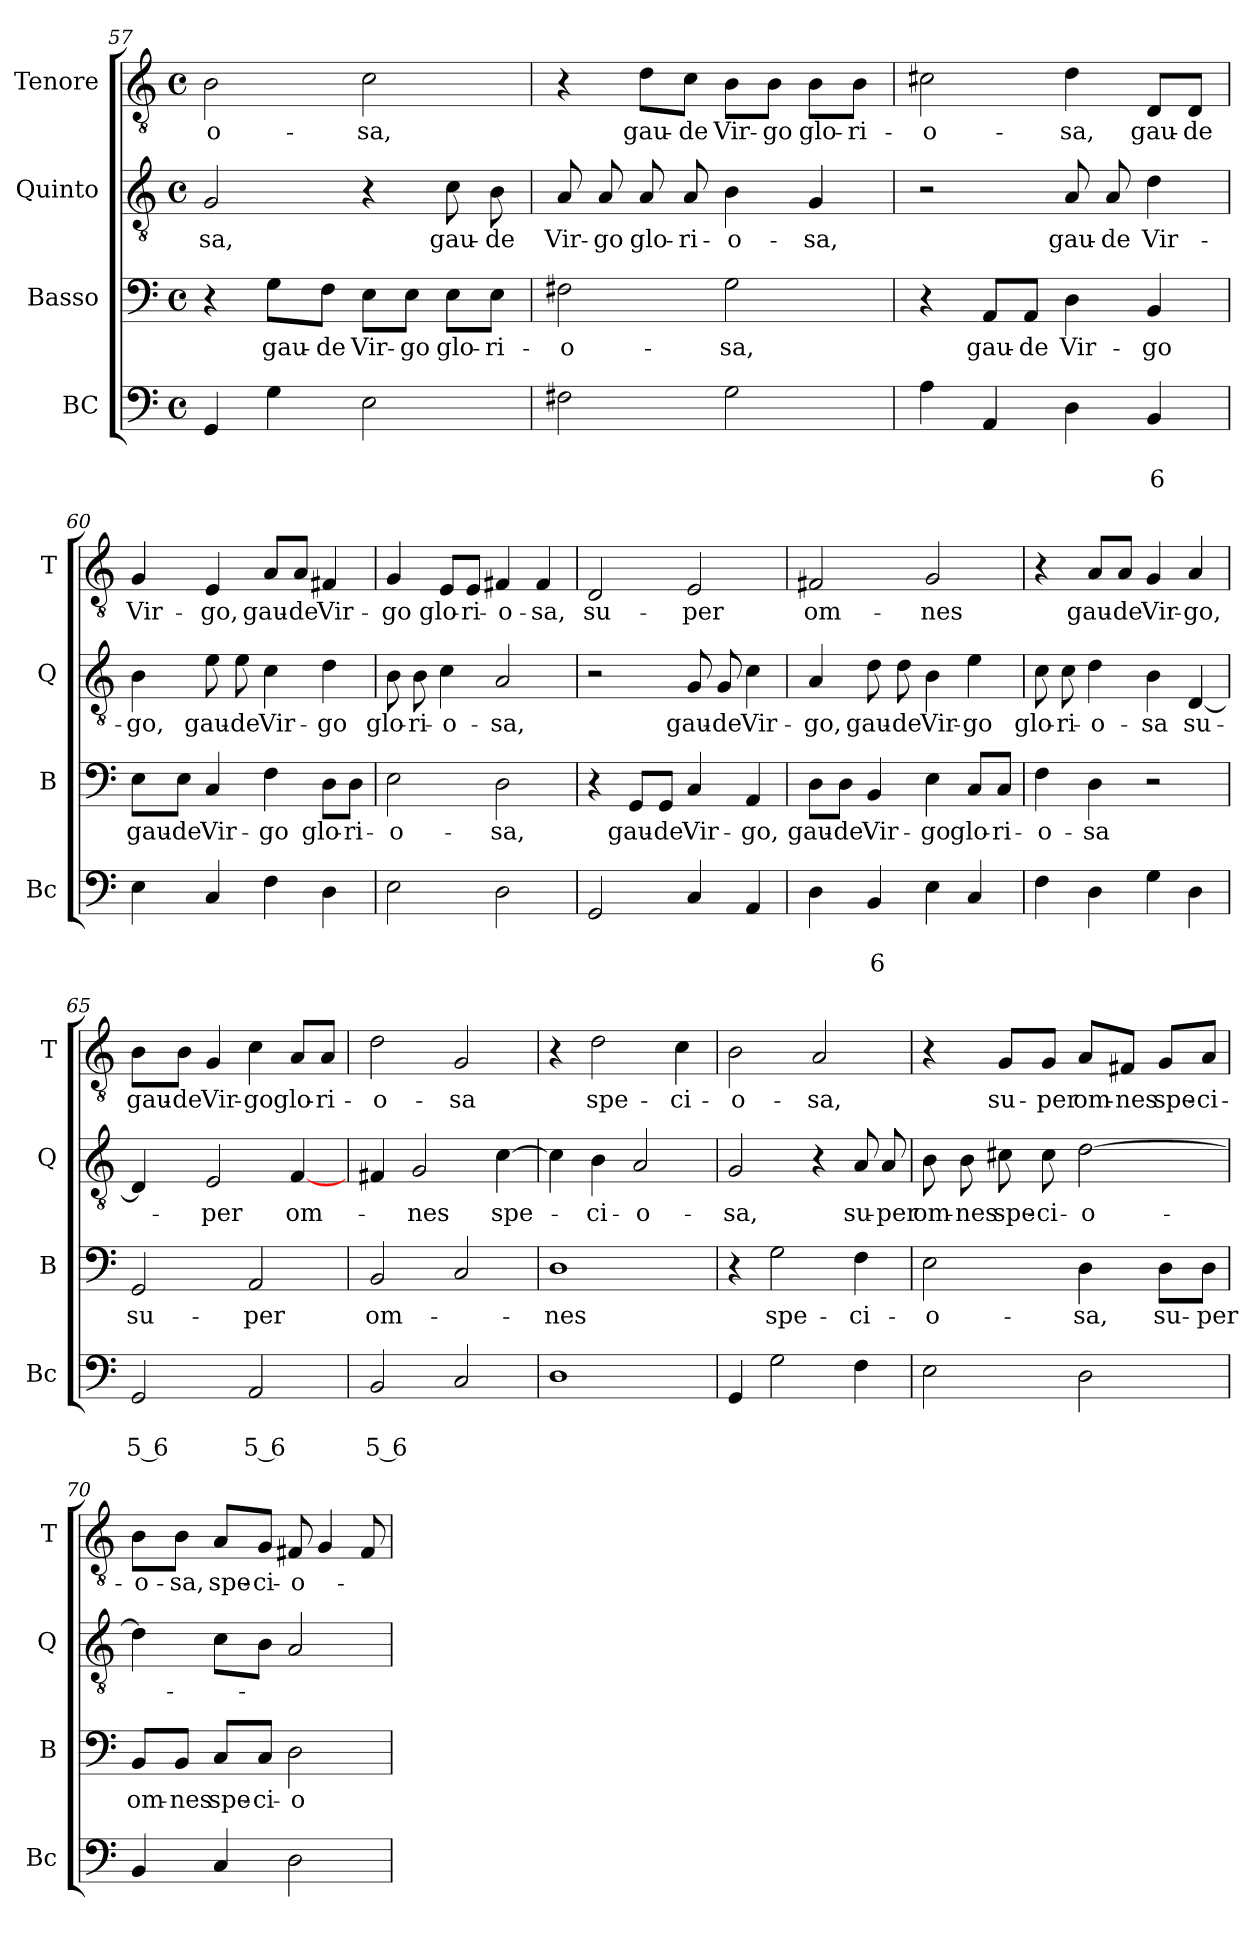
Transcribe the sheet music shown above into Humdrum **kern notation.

**kern	**text	**text	**kern	**text	**kern	**text	**kern	**text
*part4	*part4	*part4	*part3	*part3	*part2	*part2	*part1	*part1
*staff4	*staff4	*staff4	*staff3	*staff3	*staff2	*staff2	*staff1	*staff1
*I"BC	*	*	*I"Basso	*	*I"Quinto	*	*I"Tenore	*
*I'Bc	*	*	*I'B	*	*I'Q	*	*I'T	*
*clefF4	*	*	*clefF4	*	*clefGv2	*	*clefGv2	*
*k[]	*	*	*k[]	*	*k[]	*	*k[]	*
*C:	*	*	*C:	*	*C:	*	*C:	*
*M4/4	*	*	*M4/4	*	*M4/4	*	*M4/4	*
*met(c)	*	*	*met(c)	*	*met(c)	*	*met(c)	*
=57	=57	=57	=57	=57	=57	=57	=57	=57
!	!	!	!	!	!	!LO:LY:b	!	!LO:LY:b
4GG/	.	.	4r	.	2G/	-sa,	2B\	-o-
!	!	!	!	!LO:LY:b	!	!	!	!
4G\	.	.	8G\L	gau-	.	.	.	.
!	!	!	!	!LO:LY:b	!	!	!	!
.	.	.	8F\J	-de	.	.	.	.
!	!	!	!	!LO:LY:b	!	!	!	!LO:LY:b
2E\	.	.	8E\L	Vir-	4r	.	2c\	-sa,
!	!	!	!	!LO:LY:b	!	!	!	!
.	.	.	8E\J	-go	.	.	.	.
!	!	!	!	!LO:LY:b	!	!LO:LY:b	!	!
.	.	.	8E\L	glo-	8c\	gau-	.	.
!	!	!	!	!LO:LY:b	!	!LO:LY:b	!	!
.	.	.	8E\J	-ri-	8B\	-de	.	.
=58	=58	=58	=58	=58	=58	=58	=58	=58
!	!	!	!	!LO:LY:b	!	!LO:LY:b	!	!
2F#X\	.	.	2F#X\	-o-	8A/	Vir-	4r	.
!	!	!	!	!	!	!LO:LY:b	!	!
.	.	.	.	.	8A/	-go	.	.
!	!	!	!	!	!	!LO:LY:b	!	!LO:LY:b
.	.	.	.	.	8A/	glo-	8d\L	gau-
!	!	!	!	!	!	!LO:LY:b	!	!LO:LY:b
.	.	.	.	.	8A/	-ri-	8c\J	-de
!	!	!	!	!LO:LY:b	!	!LO:LY:b	!	!LO:LY:b
2G\	.	.	2G\	-sa,	4B\	-o-	8B\L	Vir-
!	!	!	!	!	!	!	!	!LO:LY:b
.	.	.	.	.	.	.	8B\J	-go
!	!	!	!	!	!	!LO:LY:b	!	!LO:LY:b
.	.	.	.	.	4G/	-sa,	8B\L	glo-
!	!	!	!	!	!	!	!	!LO:LY:b
.	.	.	.	.	.	.	8B\J	-ri-
!!LO:LB:g=z
=59	=59	=59	=59	=59	=59	=59	=59	=59
!	!	!	!	!	!	!	!	!LO:LY:b
4A\	.	.	4r	.	2r	.	2c#X\	-o-
!	!	!	!	!LO:LY:b	!	!	!	!
4AA/	.	.	8AA/L	gau-	.	.	.	.
!	!	!	!	!LO:LY:b	!	!	!	!
.	.	.	8AA/J	-de	.	.	.	.
!	!	!	!	!LO:LY:b	!	!LO:LY:b	!	!LO:LY:b
4D\	.	.	4D\	Vir-	8A/	gau-	4d\	-sa,
!	!	!	!	!	!	!LO:LY:b	!	!
.	.	.	.	.	8A/	-de	.	.
!	!	!LO:LY:b	!	!LO:LY:b	!	!LO:LY:b	!	!LO:LY:b
4BB/	.	6	4BB/	-go	4d\	Vir-	8D/L	gau-
!	!	!	!	!	!	!	!	!LO:LY:b
.	.	.	.	.	.	.	8D/J	-de
=60	=60	=60	=60	=60	=60	=60	=60	=60
!	!	!	!	!LO:LY:b	!	!LO:LY:b	!	!LO:LY:b
4E\	.	.	8E\L	gau-	4B\	-go,	4G/	Vir-
!	!	!	!	!LO:LY:b	!	!	!	!
.	.	.	8E\J	-de	.	.	.	.
!	!	!	!	!LO:LY:b	!	!LO:LY:b	!	!LO:LY:b
4C/	.	.	4C/	Vir-	8e\	gau-	4E/	-go,
!	!	!	!	!	!	!LO:LY:b	!	!
.	.	.	.	.	8e\	-de	.	.
!	!	!	!	!LO:LY:b	!	!LO:LY:b	!	!LO:LY:b
4F\	.	.	4F\	-go	4c\	Vir-	8A/L	gau-
!	!	!	!	!	!	!	!	!LO:LY:b
.	.	.	.	.	.	.	8A/J	-de
!	!	!	!	!LO:LY:b	!	!LO:LY:b	!	!LO:LY:b
4D\	.	.	8D\L	glo-	4d\	-go	4F#X/	Vir-
!	!	!	!	!LO:LY:b	!	!	!	!
.	.	.	8D\J	-ri-	.	.	.	.
=61	=61	=61	=61	=61	=61	=61	=61	=61
!	!	!	!	!LO:LY:b	!	!LO:LY:b	!	!LO:LY:b
2E\	.	.	2E\	-o-	8B\	glo-	4G/	-go
!	!	!	!	!	!	!LO:LY:b	!	!
.	.	.	.	.	8B\	-ri-	.	.
!	!	!	!	!	!	!LO:LY:b	!	!LO:LY:b
.	.	.	.	.	4c\	-o-	8E/L	glo-
!	!	!	!	!	!	!	!	!LO:LY:b
.	.	.	.	.	.	.	8E/J	-ri-
!	!	!	!	!LO:LY:b	!	!LO:LY:b	!	!LO:LY:b
2D\	.	.	2D\	-sa,	2A/	-sa,	4F#X/	-o-
!	!	!	!	!	!	!	!	!LO:LY:b
.	.	.	.	.	.	.	4F#/	-sa,
=62	=62	=62	=62	=62	=62	=62	=62	=62
!	!	!	!	!	!	!	!	!LO:LY:b
2GG/	.	.	4r	.	2r	.	2D/	su-
!	!	!	!	!LO:LY:b	!	!	!	!
.	.	.	8GG/L	gau-	.	.	.	.
!	!	!	!	!LO:LY:b	!	!	!	!
.	.	.	8GG/J	-de	.	.	.	.
!	!	!	!	!LO:LY:b	!	!LO:LY:b	!	!LO:LY:b
4C/	.	.	4C/	Vir-	8G/	gau-	2E/	-per
!	!	!	!	!	!	!LO:LY:b	!	!
.	.	.	.	.	8G/	-de	.	.
!	!	!	!	!LO:LY:b	!	!LO:LY:b	!	!
4AA/	.	.	4AA/	-go,	4c\	Vir-	.	.
=63	=63	=63	=63	=63	=63	=63	=63	=63
!	!	!	!	!LO:LY:b	!	!LO:LY:b	!	!LO:LY:b
4D\	.	.	8D\L	gau-	4A/	-go,	2F#X/	om-
!	!	!	!	!LO:LY:b	!	!	!	!
.	.	.	8D\J	-de	.	.	.	.
!	!	!LO:LY:b	!	!LO:LY:b	!	!LO:LY:b	!	!
4BB/	.	6	4BB/	Vir-	8d\	gau-	.	.
!	!	!	!	!	!	!LO:LY:b	!	!
.	.	.	.	.	8d\	-de	.	.
!	!	!	!	!LO:LY:b	!	!LO:LY:b	!	!LO:LY:b
4E\	.	.	4E\	-go	4B\	Vir-	2G/	-nes
!	!	!	!	!LO:LY:b	!	!LO:LY:b	!	!
4C/	.	.	8C/L	glo-	4e\	-go	.	.
!	!	!	!	!LO:LY:b	!	!	!	!
.	.	.	8C/J	-ri-	.	.	.	.
!!LO:LB:g=z
=64	=64	=64	=64	=64	=64	=64	=64	=64
!	!	!	!	!LO:LY:b	!	!LO:LY:b	!	!
4F\	.	.	4F\	-o-	8c\	glo-	4r	.
!	!	!	!	!	!	!LO:LY:b	!	!
.	.	.	.	.	8c\	-ri-	.	.
!	!	!	!	!LO:LY:b	!	!LO:LY:b	!	!LO:LY:b
4D\	.	.	4D\	-sa	4d\	-o-	8A/L	gau-
!	!	!	!	!	!	!	!	!LO:LY:b
.	.	.	.	.	.	.	8A/J	-de
!	!	!	!	!	!	!LO:LY:b	!	!LO:LY:b
4G\	.	.	2r	.	4B\	-sa	4G/	Vir-
!	!	!	!	!	!	!LO:LY:b	!	!LO:LY:b
4D\	.	.	.	.	[4D/	su-	4A/	-go,
=65	=65	=65	=65	=65	=65	=65	=65	=65
!	!	!LO:LY:b	!	!LO:LY:b	!	!	!	!LO:LY:b
2GG/	.	5 6	2GG/	su-	4D/]	.	8B\L	gau-
!	!	!	!	!	!	!	!	!LO:LY:b
.	.	.	.	.	.	.	8B\J	-de
!	!	!	!	!	!	!LO:LY:b	!	!LO:LY:b
.	.	.	.	.	2E/	-per	4G/	Vir-
!	!	!LO:LY:b	!	!LO:LY:b	!	!	!	!LO:LY:b
2AA/	.	5 6	2AA/	-per	.	.	4c\	-go
!	!	!	!	!	!	!LO:LY:b	!	!LO:LY:b
.	.	.	.	.	[4F/	om-	8A/L	glo-
!	!	!	!	!	!	!	!	!LO:LY:b
.	.	.	.	.	.	.	8A/J	-ri-
=66	=66	=66	=66	=66	=66	=66	=66	=66
!	!	!LO:LY:b	!	!LO:LY:b	!	!	!	!LO:LY:b
2BB/	.	5 6	2BB/	om-	4F#X/	.	2d\	-o-
!	!	!	!	!	!	!LO:LY:b	!	!
.	.	.	.	.	2G/	-nes	.	.
!	!	!	!	!	!	!	!	!LO:LY:b
2C/	.	.	2C/	.	.	.	2G/	-sa
!	!	!	!	!	!	!LO:LY:b	!	!
.	.	.	.	.	[4c\	spe-	.	.
=67	=67	=67	=67	=67	=67	=67	=67	=67
!	!	!	!	!LO:LY:b	!	!	!	!
1D	.	.	1D	-nes	4c\]	.	4r	.
!	!	!	!	!	!	!LO:LY:b	!	!LO:LY:b
.	.	.	.	.	4B\	-ci-	2d\	spe-
!	!	!	!	!	!	!LO:LY:b	!	!
.	.	.	.	.	2A/	-o-	.	.
!	!	!	!	!	!	!	!	!LO:LY:b
.	.	.	.	.	.	.	4c\	-ci-
=68	=68	=68	=68	=68	=68	=68	=68	=68
!	!	!	!	!	!	!LO:LY:b	!	!LO:LY:b
4GG/	.	.	4r	.	2G/	-sa,	2B\	-o-
!	!	!	!	!LO:LY:b	!	!	!	!
2G\	.	.	2G\	spe-	.	.	.	.
!	!	!	!	!	!	!	!	!LO:LY:b
.	.	.	.	.	4r	.	2A/	-sa,
!	!	!	!	!LO:LY:b	!	!LO:LY:b	!	!
4F\	.	.	4F\	-ci-	8A/	su-	.	.
!	!	!	!	!	!	!LO:LY:b	!	!
.	.	.	.	.	8A/	-per	.	.
!!LO:PB:g=z
=69	=69	=69	=69	=69	=69	=69	=69	=69
!	!	!	!	!LO:LY:b	!	!LO:LY:b	!	!
2E\	.	.	2E\	-o-	8B\	om-	4r	.
!	!	!	!	!	!	!LO:LY:b	!	!
.	.	.	.	.	8B\	-nes	.	.
!	!	!	!	!	!	!LO:LY:b	!	!LO:LY:b
.	.	.	.	.	8c#X\	spe-	8G/L	su-
!	!	!	!	!	!	!LO:LY:b	!	!LO:LY:b
.	.	.	.	.	8c#\	-ci-	8G/J	-per
!	!	!	!	!LO:LY:b	!	!LO:LY:b	!	!LO:LY:b
2D\	.	.	4D\	-sa,	[2d\	-o-	8A/L	om-
!	!	!	!	!	!	!	!	!LO:LY:b
.	.	.	.	.	.	.	8F#X/J	-nes
!	!	!	!	!LO:LY:b	!	!	!	!LO:LY:b
.	.	.	8D\L	su-	.	.	8G/L	spe-
!	!	!	!	!LO:LY:b	!	!	!	!LO:LY:b
.	.	.	8D\J	-per	.	.	8A/J	-ci-
=70	=70	=70	=70	=70	=70	=70	=70	=70
!	!	!	!	!LO:LY:b	!	!	!	!LO:LY:b
4BB/	.	.	8BB/L	om-	4d\]	.	8B\L	-o-
!	!	!	!	!LO:LY:b	!	!	!	!LO:LY:b
.	.	.	8BB/J	-nes	.	.	8B\J	-sa,
!	!	!	!	!LO:LY:b	!	!	!	!LO:LY:b
4C/	.	.	8C/L	spe-	8c\L	.	8A/L	spe-
!	!	!	!	!LO:LY:b	!	!	!	!LO:LY:b
.	.	.	8C/J	-ci-	8B\J	.	8G/J	-ci-
!	!	!	!	!LO:LY:b	!	!	!	!LO:LY:b
2D\	.	.	2D\	-o-	2A/	.	8F#X/	-o-
.	.	.	.	.	.	.	4G/	.
.	.	.	.	.	.	.	8F#/	.
=	=	=	=	=	=	=	=	=
*-	*-	*-	*-	*-	*-	*-	*-	*-
